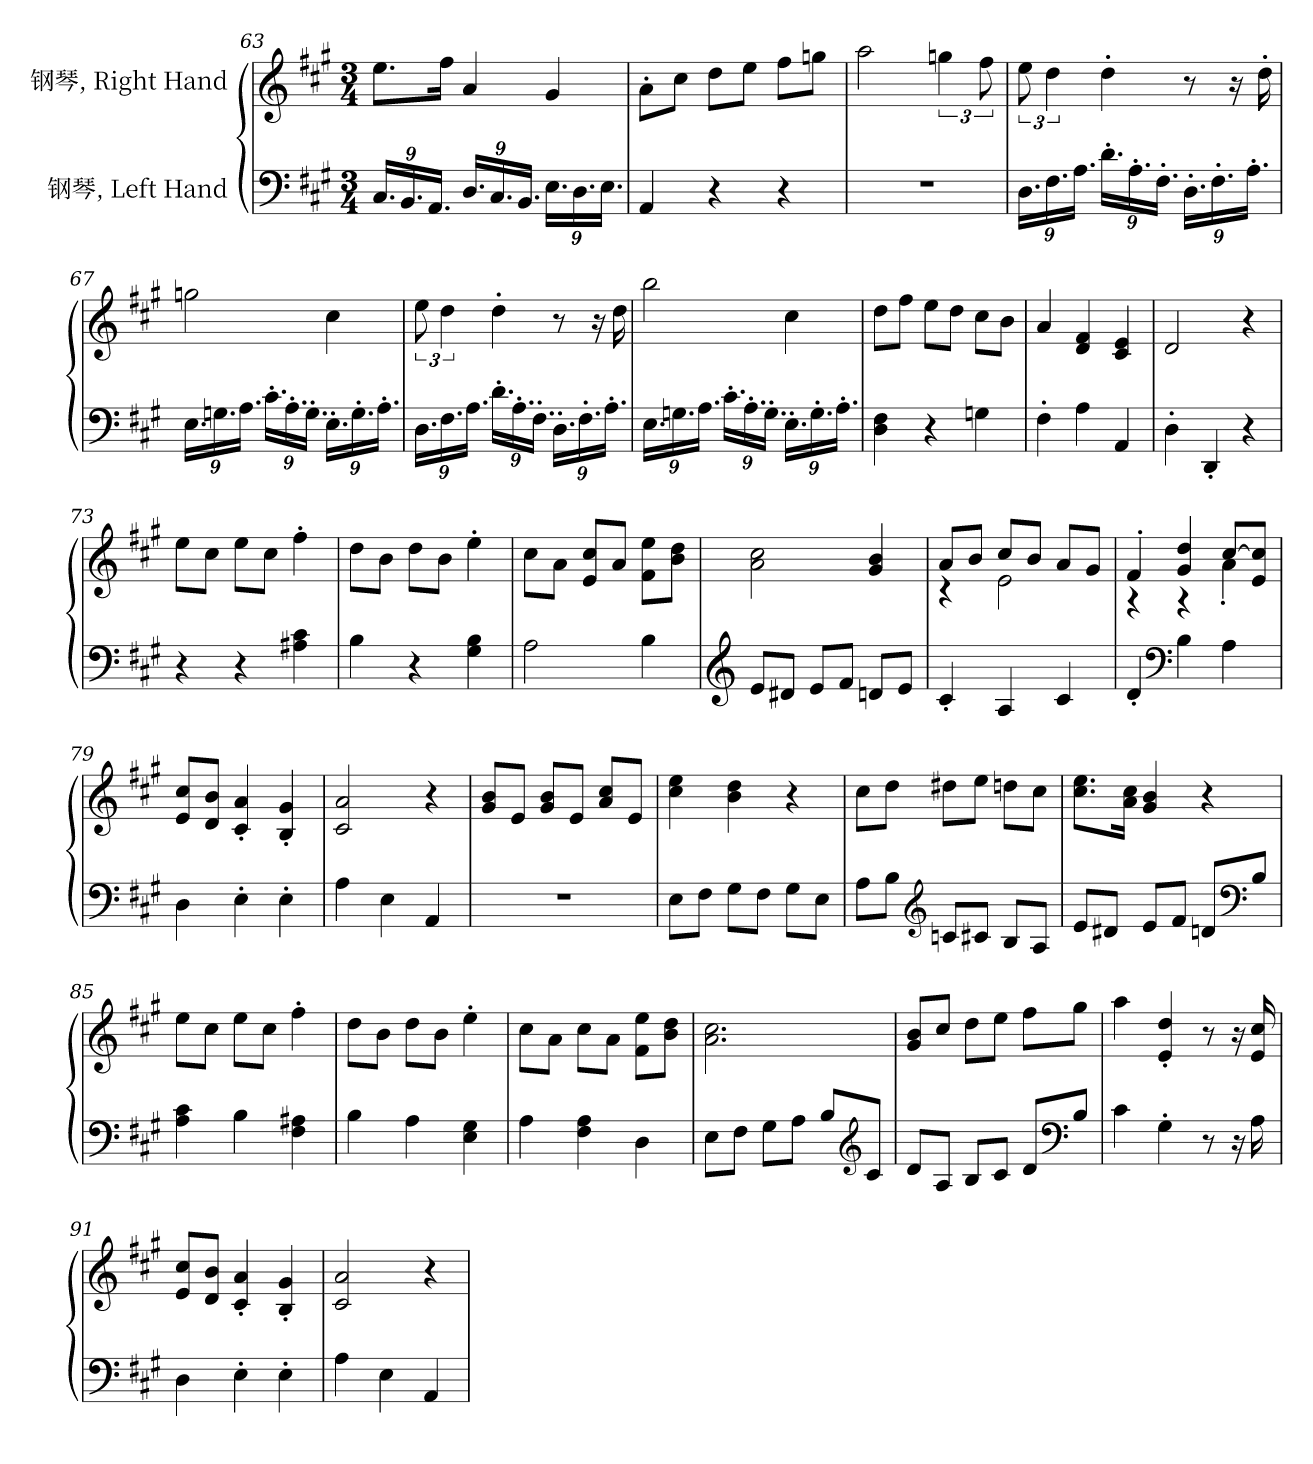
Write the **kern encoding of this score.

**kern	**kern
*part2	*part1
*staff2	*staff1
*I"钢琴, Left Hand	*I"钢琴, Right Hand
!!LO:LB:g=z
*clefF4	*clefG2
*k[f#c#g#]	*k[f#c#g#]
*M3/4	*M3/4
*Xbrackettup	*
=63	=63
18.C#/LL	8.ee\L
18.BB/	.
18.AA/JJ	.
.	16ff#\Jk
18.D/LL	4a/
18.C#/	.
18.BB/JJ	.
18.E\LL	4g#/
18.D\	.
18.E\JJ	.
=64	=64
4AA/	8a'\L
.	8cc#\J
4r	8dd\L
.	8ee\J
4r	8ff#\L
.	8ggn\J
=65	=65
2.r	2aa\
.	6ggn\
.	12ff#\
=66	=66
18.D\LL	12ee\
18.F#\	6dd\
18.A\JJ	.
18.d'\LL	4dd'\
18.A'\	.
18.F#'\JJ	.
18.D'\LL	8r
18.F#'\	.
.	16r
18.A'\JJ	.
.	16dd'\
!!LO:LB:g=z
=67	=67
18.E\LL	2ggn\
18.Gn\	.
18.A\JJ	.
18.c#'\LL	.
18.A'\	.
18.G'\JJ	.
18.E'\LL	4cc#\
18.G'\	.
18.A'\JJ	.
=68	=68
18.D\LL	12ee\
18.F#\	6dd\
18.A\JJ	.
18.d'\LL	4dd'\
18.A'\	.
18.F#'\JJ	.
18.D'\LL	8r
18.F#'\	.
.	16r
18.A'\JJ	.
.	16dd\
=69	=69
18.E\LL	2bb\
18.Gn\	.
18.A\JJ	.
18.c#'\LL	.
18.A'\	.
18.G'\JJ	.
18.E'\LL	4cc#\
18.G'\	.
18.A'\JJ	.
!!LO:LB:g=z
=70	=70
4D\ 4F#\	8dd\L
.	8ff#\J
4r	8ee\L
.	8dd\J
4Gn\	8cc#\L
.	8b\J
=71	=71
4F#'\	4a/
4A\	4d/ 4f#/
4AA/	4c#/ 4e/
=72	=72
4D'\	2d/
4DD'/	.
4r	4r
=73	=73
4r	8ee\L
.	8cc#\J
4r	8ee\L
.	8cc#\J
4A#X\ 4c#\	4ff#'\
=74	=74
4B\	8dd\L
.	8b\J
4r	8dd\L
.	8b\J
4G#\ 4B\	4ee'\
=75	=75
2A\	8cc#\L
.	8a\J
.	8e/ 8cc#/L
.	8a/J
4B\	8f#\ 8ee\L
.	8b\ 8dd\J
!!LO:LB:g=z
=76	=76
*clefG2	*
8e/L	2a\ 2cc#\
8d#X/J	.
8e/L	.
8f#/J	.
8dn/L	4g#/ 4b/
8e/J	.
=77	=77
*	*^
4c#'/	8a/L	4r
.	8b/J	.
4A/	8cc#/L	2e\
.	8b/J	.
4c#/	8a/L	.
.	8g#/J	.
=78	=78	=78
4d'/	4f#'/	4r
*clefF4	*	*
4B\	4g#/ 4dd/	4r
4A\	[8cc#/L	4a'\
.	8e/ 8cc#/]J	.
*	*v	*v
=79	=79
4D\	8e/ 8cc#/L
.	8d/ 8b/J
4E'\	4c#/' 4a/'
4E'\	4B/' 4g#/'
=80	=80
4A\	2c#/ 2a/
4E\	.
4AA/	4r
=81	=81
2.r	8g#/ 8b/L
.	8e/J
.	8g#/ 8b/L
.	8e/J
.	8a/ 8cc#/L
.	8e/J
!!LO:LB:g=z
=82	=82
8E\L	4cc#\ 4ee\
8F#\J	.
8G#\L	4b\ 4dd\
8F#\J	.
8G#\L	4r
8E\J	.
=83	=83
8A\L	8cc#\L
8B\J	8dd\J
*clefG2	*
8cn/L	8dd#X\L
8c#X/J	8ee\J
8B/L	8ddn\L
8A/J	8cc#\J
=84	=84
8e/L	8.cc#\ 8.ee\L
8d#X/J	.
.	16a\ 16cc#\Jk
8e/L	4g#/ 4b/
8f#/J	.
8dn/L	4r
*clefF4	*
8B/J	.
=85	=85
4A\ 4c#\	8ee\L
.	8cc#\J
4B\	8ee\L
.	8cc#\J
4F#\ 4A#X\	4ff#'\
=86	=86
4B\	8dd\L
.	8b\J
4A\	8dd\L
.	8b\J
4E\ 4G#\	4ee'\
!!LO:PB:g=z
=87	=87
4A\	8cc#\L
.	8a\J
4F#\ 4A\	8cc#\L
.	8a\J
4D\	8f#\ 8ee\L
.	8b\ 8dd\J
=88	=88
8E\L	2.a\ 2.cc#\
8F#\J	.
8G#\L	.
8A\J	.
8B/L	.
*clefG2	*
8c#/J	.
=89	=89
8d/L	8g#/ 8b/L
8A/J	8cc#/J
8B/L	8dd\L
8c#/J	8ee\J
8d/L	8ff#\L
*clefF4	*
8B/J	8gg#\J
=90	=90
4c#\	4aa\
4G#'\	4e/' 4dd/'
8r	8r
16r	16r
16A\	16e/ 16cc#/
=91	=91
4D\	8e/ 8cc#/L
.	8d/ 8b/J
4E'\	4c#/' 4a/'
4E'\	4B/' 4g#/'
=92	=92
4A\	2c#/ 2a/
4E\	.
4AA/	4r
=	=
*-	*-
